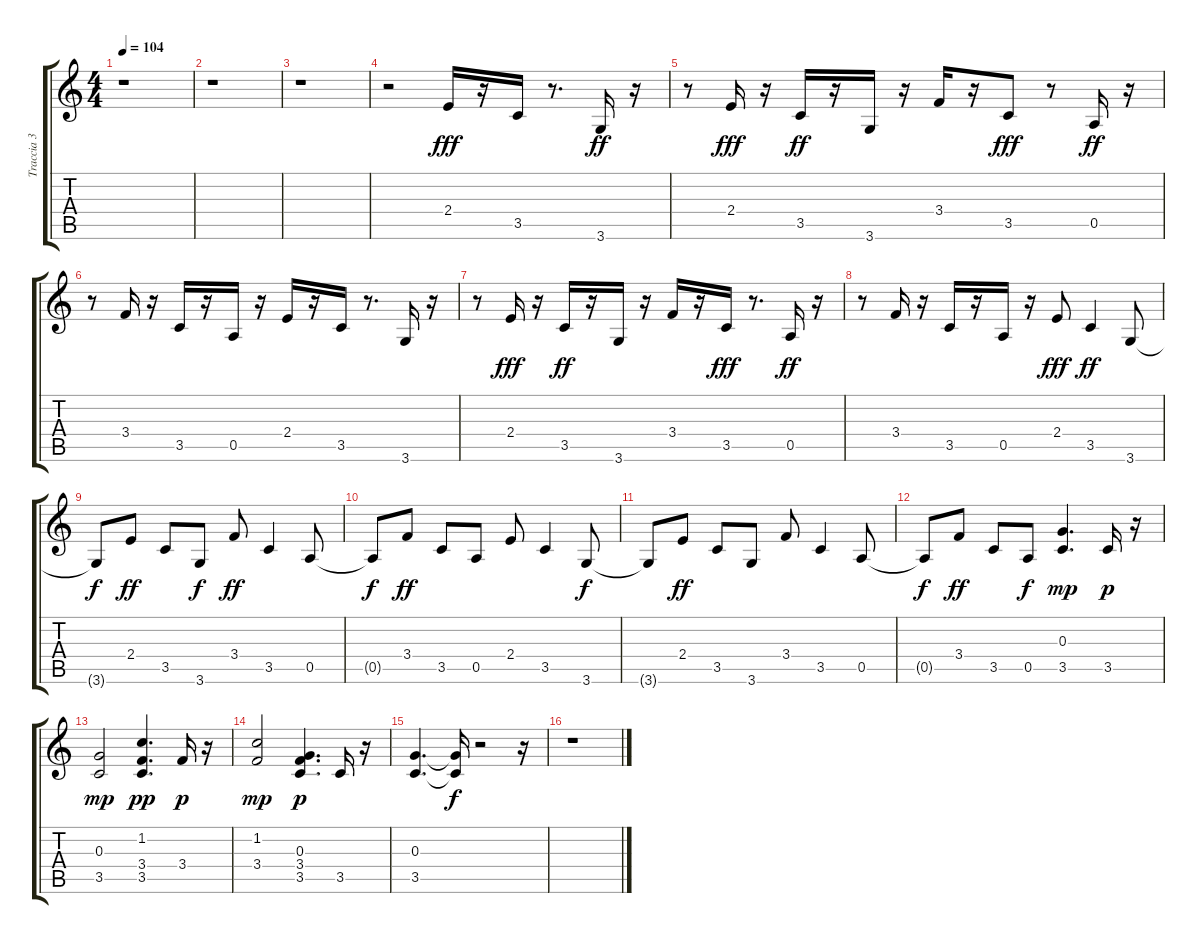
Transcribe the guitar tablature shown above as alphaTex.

\track ("Traccia 3" "Traccia 3") {instrument overdrivenguitar}
\staff {score tabs}
\tuning (E4 B3 G3 D3 A2 E2) {hide}
\ts (4 4)
\tempo 104
\clef g2
\ks c
r.1{dy f} |
r.1 |
r.1 |
r.2 2.4.16{dy fff} r.16 3.5.16 r.8{d} 3.6.16{dy ff} r.16 |
r.8 2.4.16{dy fff} r.16 3.5.16{dy ff} r.16 3.6.16 r.16 3.4.16 r.16 3.5.8{dy fff} r.8 0.5.16{dy ff} r.16 |
r.8 3.4.16 r.16 3.5.16 r.16 0.5.16 r.16 2.4.16 r.16 3.5.16 r.8{d} 3.6.16 r.16 |
r.8 2.4.16{dy fff} r.16 3.5.16{dy ff} r.16 3.6.16 r.16 3.4.16 r.16 3.5.16{dy fff} r.8{d} 0.5.16{dy ff} r.16 |
r.8 3.4.16 r.16 3.5.16 r.16 0.5.16 r.16 2.4.8{dy fff} 3.5.4{dy ff} 3.6.8 |
3.6{t}.8{dy f} 2.4.8{dy ff} 3.5.8 3.6.8{dy f} 3.4.8{dy ff} 3.5.4 0.5.8 |
0.5{t}.8{dy f} 3.4.8{dy ff} 3.5.8 0.5.8 2.4.8 3.5.4 3.6.8{dy f} |
3.6{t}.8 2.4.8{dy ff} 3.5.8 3.6.8 3.4.8 3.5.4 0.5.8 |
0.5{t}.8{dy f} 3.4.8{dy ff} 3.5.8 0.5.8{dy f} (0.3 3.5).4{d dy mp} 3.5.16{dy p} r.16 |
(0.3 3.5).2{dy mp} (1.2 3.4 3.5).4{d dy pp} 3.4.16{dy p} r.16 |
(1.2 3.4).2{dy mp} (0.3 3.4 3.5).4{d dy p} 3.5.16 r.16 |
(0.3 3.5).4{d} (0.3{t} 3.5{t}).16{dy f} r.2 r.16 |
r.1
